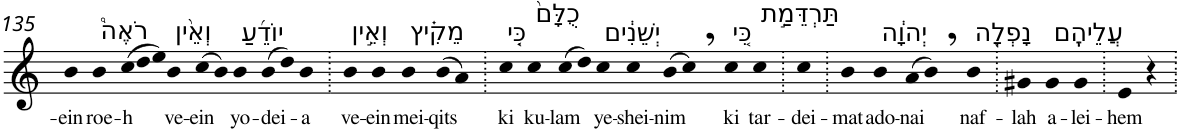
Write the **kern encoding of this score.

**kern	**text
*part1	*part1
*staff1	*staff1
*I"Piano	*
*I'Pno	*
!!LO:PB:g=z
*clefG2	*
*k[]	*
=135	=135
!	!LO:LY:b
4b	-ein
!LO:TX:a:t=רֹאֶה֩	!
!	!LO:LY:b
4b	roe-
*Xtuplet	*
!	!LO:LY:b
(>12cc	-h
12dd	.
12ee)	.
!LO:TX:a:t=וְאֵ֨ין	!
!	!LO:LY:b
4b	ve-
!	!LO:LY:b
(>8cc	-ein
8b)	.
!LO:TX:a:t=יוֹדֵ֜עַ	!
!	!LO:LY:b
4b	yo-
!	!LO:LY:b
(>8b	-dei-
8dd)	.
!	!LO:LY:b
4b	-a
=136.	=136.
!LO:TX:a:t=וְאֵ֣ין	!
!	!LO:LY:b
4b	ve-
!	!LO:LY:b
4b	-ein
!LO:TX:a:t=מֵקִ֗יץ	!
!	!LO:LY:b
4b	mei-
!	!LO:LY:b
(>8b	-qits
8a)	.
=137.	=137.
!LO:TX:a:t=כִּ֤י	!
!	!LO:LY:b
4cc	ki
!LO:TX:a:t=כֻלָּם֙	!
!	!LO:LY:b
4cc	ku-
!	!LO:LY:b
(>8cc	-lam
8dd)	.
!LO:TX:a:t=יְשֵׁנִ֔ים	!
!	!LO:LY:b
4cc	ye-
!	!LO:LY:b
4cc	-shei-
!	!LO:LY:b
(>8b	-nim
8cc,)	.
!LO:TX:a:t=כִּ֚י	!
!	!LO:LY:b
4cc	ki
!LO:TX:a:t=תַּרְדֵּמַ֣ת	!
!	!LO:LY:b
4cc	tar-
=138.	=138.
!	!LO:LY:b
4cc	-dei-
=139.	=139.
!	!LO:LY:b
4b	-mat
!LO:TX:a:t=יְהוָ֔ה	!
!	!LO:LY:b
4b	ado-
!	!LO:LY:b
(>8a	-nai
8b,)	.
!LO:TX:a:t=נָפְלָ֖ה	!
!	!LO:LY:b
4b	naf-
=140.	=140.
!	!LO:LY:b
4g#X	-lah
!LO:TX:a:t=עֲלֵיהֶֽם	!
!	!LO:LY:b
4g#	a-
!	!LO:LY:b
4g#	-lei-
=141.	=141.
!	!LO:LY:b
4e	-hem
4r	.
=.	=.
*-	*-
